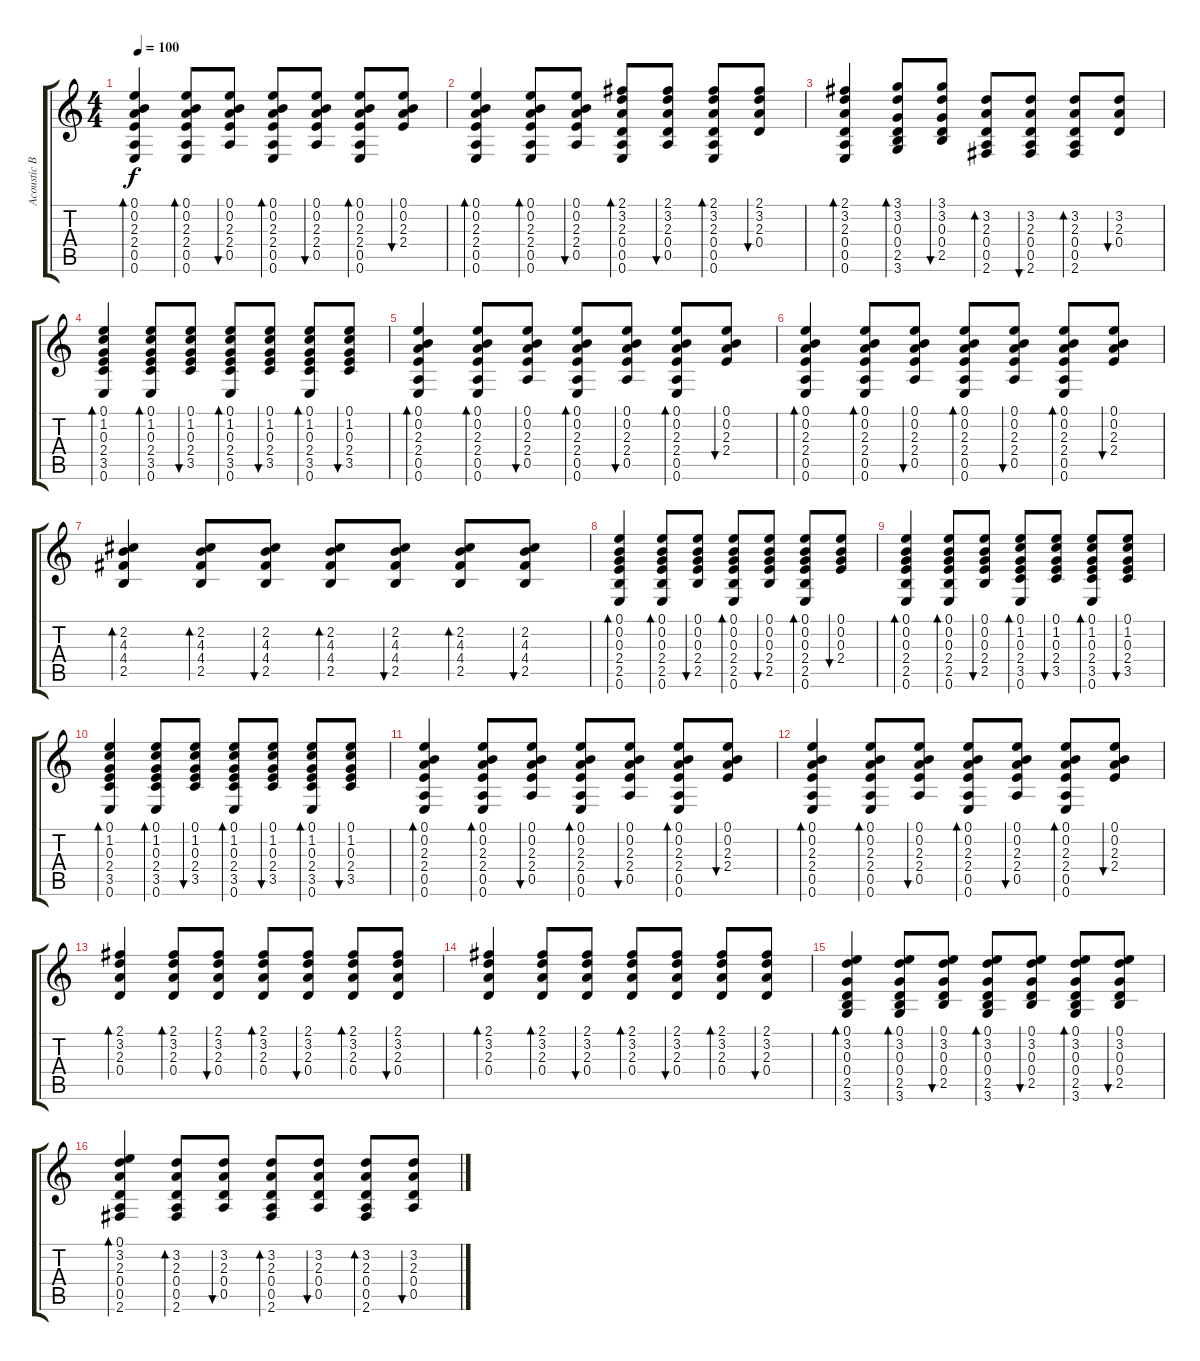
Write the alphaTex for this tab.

\track ("Acoustic Backing 2" "Acoustic B") {instrument acousticguitarsteel}
\staff {score tabs}
\tuning (E4 B3 G3 D3 A2 E2) {hide}
\ts (4 4)
\tempo 100
\clef g2
\ks c
(0.1 0.2 2.3 2.4 0.5 0.6).4{bd 60 dy f} (0.1 0.2 2.3 2.4 0.5 0.6).8{bd 60} (0.1 0.2 2.3 2.4 0.5).8{bu 60} (0.1 0.2 2.3 2.4 0.5 0.6).8{bd 60} (0.1 0.2 2.3 2.4 0.5).8{bu 60} (0.1 0.2 2.3 2.4 0.5 0.6).8{bd 60} (0.1 0.2 2.3 2.4).8{bu 60} |
(0.1 0.2 2.3 2.4 0.5 0.6).4{bd 60} (0.1 0.2 2.3 2.4 0.5 0.6).8{bd 60} (0.1 0.2 2.3 2.4 0.5).8{bu 60} (2.1 3.2 2.3 0.4 0.5 0.6).8{bd 60} (2.1 3.2 2.3 0.4 0.5).8{bu 60} (2.1 3.2 2.3 0.4 0.5 0.6).8{bd 60} (2.1 3.2 2.3 0.4).8{bu 60} |
(2.1 3.2 2.3 0.4 0.5 0.6).4{bd 60} (3.1 3.2 0.3 0.4 2.5 3.6).8{bd 60} (3.1 3.2 0.3 0.4 2.5).8{bu 60} (3.2 2.3 0.4 0.5 2.6).8{bd 60} (3.2 2.3 0.4 0.5 2.6).8{bu 60} (3.2 2.3 0.4 0.5 2.6).8{bd 60} (3.2 2.3 0.4).8{bu 60} |
(0.1 1.2 0.3 2.4 3.5 0.6).4{bd 60} (0.1 1.2 0.3 2.4 3.5 0.6).8{bd 60} (0.1 1.2 0.3 2.4 3.5).8{bu 60} (0.1 1.2 0.3 2.4 3.5 0.6).8{bd 60} (0.1 1.2 0.3 2.4 3.5).8{bu 60} (0.1 1.2 0.3 2.4 3.5 0.6).8{bd 60} (0.1 1.2 0.3 2.4 3.5).8{bu 60} |
(0.1 0.2 2.3 2.4 0.5 0.6).4{bd 60} (0.1 0.2 2.3 2.4 0.5 0.6).8{bd 60} (0.1 0.2 2.3 2.4 0.5).8{bu 60} (0.1 0.2 2.3 2.4 0.5 0.6).8{bd 60} (0.1 0.2 2.3 2.4 0.5).8{bu 60} (0.1 0.2 2.3 2.4 0.5 0.6).8{bd 60} (0.1 0.2 2.3 2.4).8{bu 60} |
(0.1 0.2 2.3 2.4 0.5 0.6).4{bd 60} (0.1 0.2 2.3 2.4 0.5 0.6).8{bd 60} (0.1 0.2 2.3 2.4 0.5).8{bu 60} (0.1 0.2 2.3 2.4 0.5 0.6).8{bd 60} (0.1 0.2 2.3 2.4 0.5).8{bu 60} (0.1 0.2 2.3 2.4 0.5 0.6).8{bd 60} (0.1 0.2 2.3 2.4).8{bu 60} |
(2.2 4.3 4.4 2.5).4{bd 60} (2.2 4.3 4.4 2.5).8{bd 60} (2.2 4.3 4.4 2.5).8{bu 60} (2.2 4.3 4.4 2.5).8{bd 60} (2.2 4.3 4.4 2.5).8{bu 60} (2.2 4.3 4.4 2.5).8{bd 60} (2.2 4.3 4.4 2.5).8{bu 60} |
(0.1 0.2 0.3 2.4 2.5 0.6).4{bd 60} (0.1 0.2 0.3 2.4 2.5 0.6).8{bd 60} (0.1 0.2 0.3 2.4 2.5).8{bu 60} (0.1 0.2 0.3 2.4 2.5 0.6).8{bd 60} (0.1 0.2 0.3 2.4 2.5).8{bu 60} (0.1 0.2 0.3 2.4 2.5 0.6).8{bd 60} (0.1 0.2 0.3 2.4).8{bu 60} |
(0.1 0.2 0.3 2.4 2.5 0.6).4{bd 60} (0.1 0.2 0.3 2.4 2.5 0.6).8{bd 60} (0.1 0.2 0.3 2.4 2.5).8{bu 60} (0.1 1.2 0.3 2.4 3.5 0.6).8{bd 60} (0.1 1.2 0.3 2.4 3.5).8{bu 60} (0.1 1.2 0.3 2.4 3.5 0.6).8{bd 60} (0.1 1.2 0.3 2.4 3.5).8{bu 60} |
(0.1 1.2 0.3 2.4 3.5 0.6).4{bd 60} (0.1 1.2 0.3 2.4 3.5 0.6).8{bd 60} (0.1 1.2 0.3 2.4 3.5).8{bu 60} (0.1 1.2 0.3 2.4 3.5 0.6).8{bd 60} (0.1 1.2 0.3 2.4 3.5).8{bu 60} (0.1 1.2 0.3 2.4 3.5 0.6).8{bd 60} (0.1 1.2 0.3 2.4 3.5).8{bu 60} |
(0.1 0.2 2.3 2.4 0.5 0.6).4{bd 60} (0.1 0.2 2.3 2.4 0.5 0.6).8{bd 60} (0.1 0.2 2.3 2.4 0.5).8{bu 60} (0.1 0.2 2.3 2.4 0.5 0.6).8{bd 60} (0.1 0.2 2.3 2.4 0.5).8{bu 60} (0.1 0.2 2.3 2.4 0.5 0.6).8{bd 60} (0.1 0.2 2.3 2.4).8{bu 60} |
(0.1 0.2 2.3 2.4 0.5 0.6).4{bd 60} (0.1 0.2 2.3 2.4 0.5 0.6).8{bd 60} (0.1 0.2 2.3 2.4 0.5).8{bu 60} (0.1 0.2 2.3 2.4 0.5 0.6).8{bd 60} (0.1 0.2 2.3 2.4 0.5).8{bu 60} (0.1 0.2 2.3 2.4 0.5 0.6).8{bd 60} (0.1 0.2 2.3 2.4).8{bu 60} |
(2.1 3.2 2.3 0.4).4{bd 60} (2.1 3.2 2.3 0.4).8{bd 60} (2.1 3.2 2.3 0.4).8{bu 60} (2.1 3.2 2.3 0.4).8{bd 60} (2.1 3.2 2.3 0.4).8{bu 60} (2.1 3.2 2.3 0.4).8{bd 60} (2.1 3.2 2.3 0.4).8{bu 60} |
(2.1 3.2 2.3 0.4).4{bd 60} (2.1 3.2 2.3 0.4).8{bd 60} (2.1 3.2 2.3 0.4).8{bu 60} (2.1 3.2 2.3 0.4).8{bd 60} (2.1 3.2 2.3 0.4).8{bu 60} (2.1 3.2 2.3 0.4).8{bd 60} (2.1 3.2 2.3 0.4).8{bu 60} |
(0.1 3.2 0.3 0.4 2.5 3.6).4{bd 60} (0.1 3.2 0.3 0.4 2.5 3.6).8{bd 60} (0.1 3.2 0.3 0.4 2.5).8{bu 60} (0.1 3.2 0.3 0.4 2.5 3.6).8{bd 60} (0.1 3.2 0.3 0.4 2.5).8{bu 60} (0.1 3.2 0.3 0.4 2.5 3.6).8{bd 60} (0.1 3.2 0.3 0.4 2.5).8{bu 60} |
(0.1 3.2 2.3 0.4 0.5 2.6).4{bd 60} (3.2 2.3 0.4 0.5 2.6).8{bd 60} (3.2 2.3 0.4 0.5).8{bu 60} (3.2 2.3 0.4 0.5 2.6).8{bd 60} (3.2 2.3 0.4 0.5).8{bu 60} (3.2 2.3 0.4 0.5 2.6).8{bd 60} (3.2 2.3 0.4 0.5).8{bu 60}
